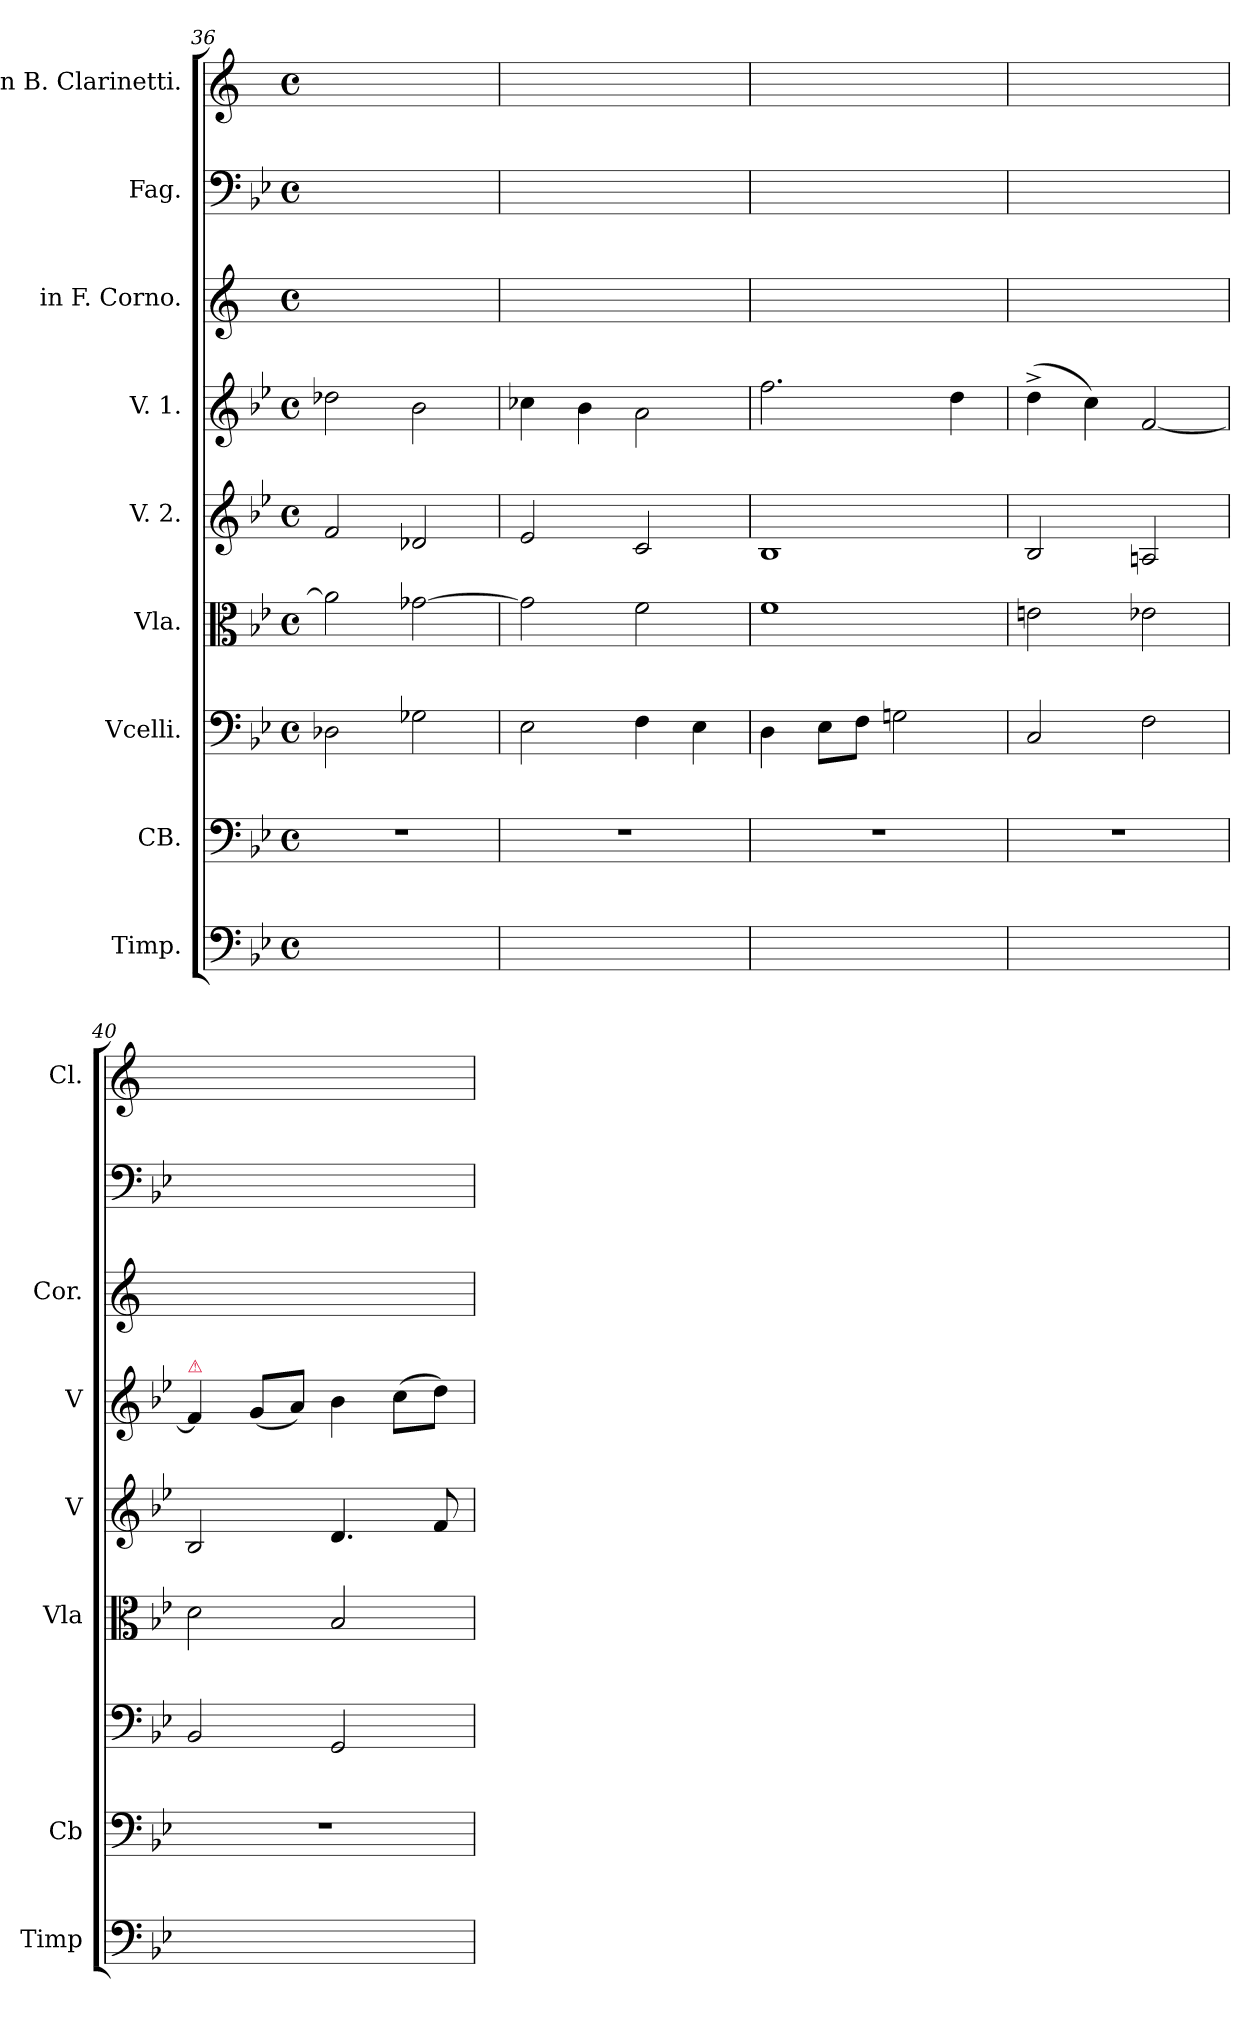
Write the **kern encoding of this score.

**kern	**kern	**kern	**kern	**kern	**kern	**kern	**kern	**kern
*part9	*part8	*part7	*part6	*part5	*part4	*part3	*part2	*part1
*staff9	*staff8	*staff7	*staff6	*staff5	*staff4	*staff3	*staff2	*staff1
*I"Timp.	*I"CB.	*I"Vcelli.	*I"Vla.	*I"V. 2.	*I"V. 1.	*I"in F. Corno.	*I"Fag.	*I"in B. Clarinetti.
*I'Timp	*I'Cb	*	*I'Vla	*I'V	*I'V	*I'Cor.	*	*I'Cl.
*clefF4	*clefF4	*clefF4	*clefC3	*clefG2	*clefG2	*clefG2	*clefF4	*clefG2
*	*	*	*	*	*	*ITrd4c7	*	*ITrd1c2
*k[b-e-]	*k[b-e-]	*k[b-e-]	*k[b-e-]	*k[b-e-]	*k[b-e-]	*k[b-]	*k[b-e-]	*k[b-e-]
*M4/4	*M4/4	*M4/4	*M4/4	*M4/4	*M4/4	*M4/4	*M4/4	*M4/4
*met(c)	*met(c)	*met(c)	*met(c)	*met(c)	*met(c)	*met(c)	*met(c)	*met(c)
=36	=36	=36	=36	=36	=36	=36	=36	=36
1ryy	1r	2D-X\	2a-\]	2f/	2dd-X\	1ryy	1ryy	1ryy
.	.	2G-X\	[2g-X\	2d-X/	2b-\	.	.	.
=37	=37	=37	=37	=37	=37	=37	=37	=37
1ryy	1r	2E-\	2g-\]	2e-/	4cc-X\	1ryy	1ryy	1ryy
.	.	.	.	.	4b-\	.	.	.
.	.	4F\	2f\	2c/	2a\	.	.	.
.	.	4E-\	.	.	.	.	.	.
=38	=38	=38	=38	=38	=38	=38	=38	=38
1ryy	1r	4D\	1f	1B-	2.ff\	1ryy	1ryy	1ryy
.	.	8E-\L	.	.	.	.	.	.
.	.	8F\J	.	.	.	.	.	.
.	.	2Gn\	.	.	.	.	.	.
.	.	.	.	.	4dd\	.	.	.
=39	=39	=39	=39	=39	=39	=39	=39	=39
1ryy	1r	2C/	2en\	2B-/	(>4dd^>\	1ryy	1ryy	1ryy
.	.	.	.	.	4cc\)	.	.	.
.	.	2F\	2e-X\	2An/	[2f/	.	.	.
=40	=40	=40	=40	=40	=40	=40	=40	=40
!	!	!	!	!	!LO:TX:a:color=crimson:t=⚠	!	!	!
1ryy	1r	2BB-/	2d\	2B-/	4f/]	1ryy	1ryy	1ryy
.	.	.	.	.	(<8g/L	.	.	.
.	.	.	.	.	8a/J)	.	.	.
.	.	2GG/	2B-/	4.d/	4b-\	.	.	.
.	.	.	.	.	(>8cc\L	.	.	.
.	.	.	.	8f/	8dd\J)	.	.	.
=	=	=	=	=	=	=	=	=
*-	*-	*-	*-	*-	*-	*-	*-	*-
